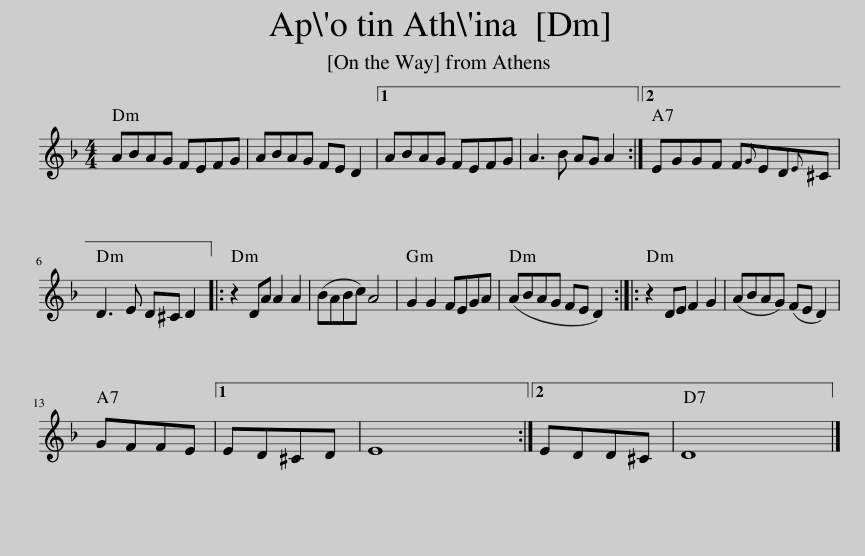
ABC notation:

X:1
L:1/8
M:4/4
I:linebreak $
K:Dmin
V:1 treble
V:1
 ABAG FEFG | ABAG FE D2 |1 ABAG FEFG | A3 B AG A2 :|2 EGGF F{G}ED{E}^C |$ %5
 D3 E D^C D2 |: z2 DA A2 A2 | (BABc) A4 | G2 G2 FEGA | (ABAG FE D2) :: %10
 z2 DE F2 G2 | (ABAG) (FE D2) |$ GFFE |1 ED^CD | E8 :|2 %15
 EDD^C | D8 |] %17
